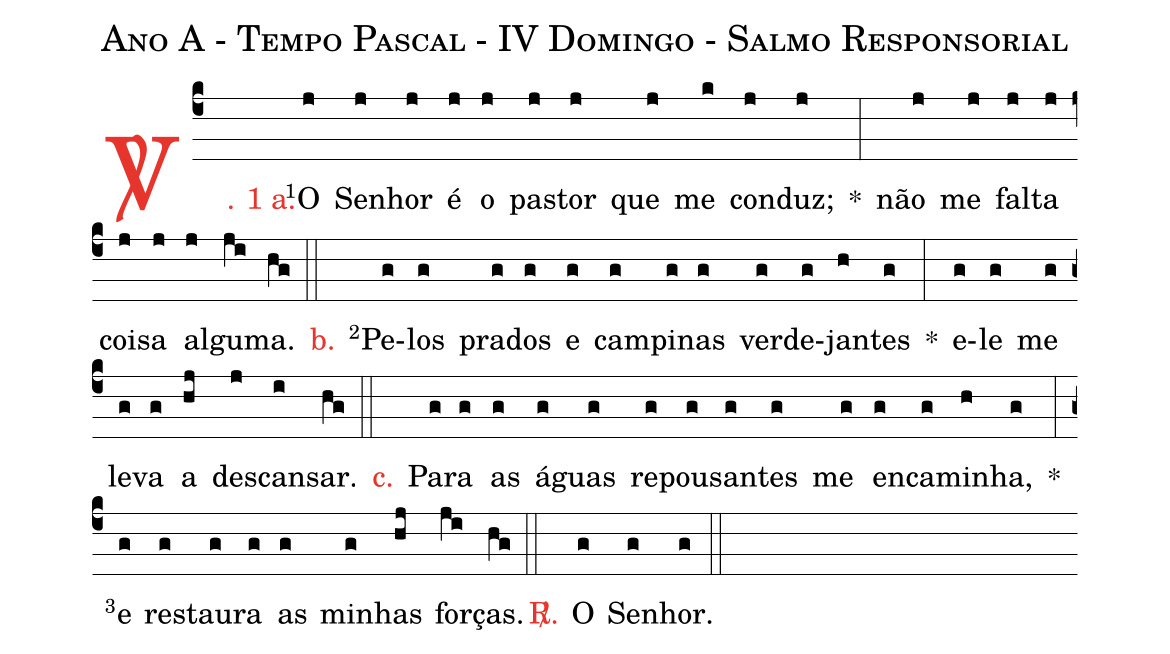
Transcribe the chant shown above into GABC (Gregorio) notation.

name: Ano A - Tempo Pascal - IV Domingo - Salmo Responsorial;
%%
(c4)

<c><sp>V/</sp>. 1 a.</c>() <v>\VSup{1}</v>O(j) Se(j)nhor(j) é(j) o(j) pas(j)tor(j) que(j) me(k) con(j)duz;(j) *(:)
não(j) me(j) fal(j)ta(j) coi(j)sa(j) al(j)gu(ji)ma.(hg)

(::)

<nlba><c>b.</c>() <v>\VSup{2}</v>Pe</nlba>(g)los(g) pra(g)dos(g) e(g) cam(g)pi(g)nas(g) ver(g)de(g)jan(h)tes(g) *(:)
e(g)le(g) me(g) le(g)va(g) a(hj) des(j)can(i)sar.(hg)

(::)

<nlba><c>c.</c>() Pa</nlba>(g)ra(g) as(g) á(g)guas(g) re(g)pou(g)san(g)tes(g) me(g) en(g)ca(g)mi(h)nha,(g) *(:)
<v>\VSup{3}</v>e(g) res(g)tau(g)ra(g) as(g) mi(g)nhas(hj) for(ji)ças.(hg)

(::)

<nlba><c><sp>R/</sp>.</c>() O</nlba>(g) Se(g)nhor.(g)

(::)
